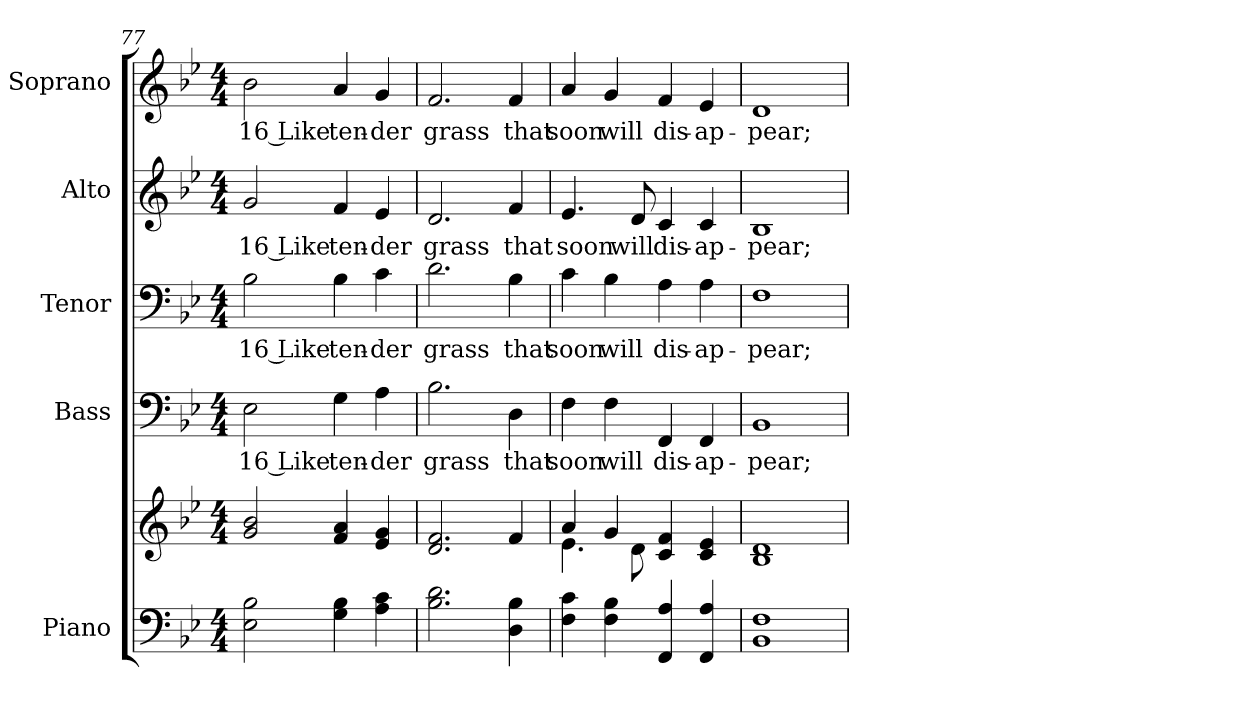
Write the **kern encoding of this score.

**kern	**kern	**kern	**text	**kern	**text	**kern	**text	**kern	**text
*part5	*part5	*part4	*part4	*part3	*part3	*part2	*part2	*part1	*part1
*staff6	*staff5	*staff4	*staff4	*staff3	*staff3	*staff2	*staff2	*staff1	*staff1
*I"Piano	*	*I"Bass	*	*I"Tenor	*	*I"Alto	*	*I"Soprano	*
*I'Pno.	*	*I'B.	*	*I'T.	*	*I'A.	*	*I'S.	*
!!LO:PB:g=z
*clefF4	*clefG2	*clefF4	*	*clefF4	*	*clefG2	*	*clefG2	*
*k[b-e-]	*k[b-e-]	*k[b-e-]	*	*k[b-e-]	*	*k[b-e-]	*	*k[b-e-]	*
*B-:	*B-:	*B-:	*	*B-:	*	*B-:	*	*B-:	*
*M4/4	*M4/4	*M4/4	*	*M4/4	*	*M4/4	*	*M4/4	*
=77	=77	=77	=77	=77	=77	=77	=77	=77	=77
!	!	!	!LO:LY:b:color=#000000	!	!	!	!	!	!
!	!	!	!	!	!LO:LY:b:color=#000000	!	!	!	!
!	!	!	!	!	!	!	!LO:LY:b:color=#000000	!	!
!	!	!	!	!	!	!	!	!	!LO:LY:b:color=#000000
2E-i\ 2B-i	2gi/ 2b-i	2E-i\	16 Like	2B-i\	16 Like	2gi/	16 Like	2b-i\	16 Like
!	!	!	!LO:LY:b:color=#000000	!	!	!	!	!	!
!	!	!	!	!	!LO:LY:b:color=#000000	!	!	!	!
!	!	!	!	!	!	!	!LO:LY:b:color=#000000	!	!
!	!	!	!	!	!	!	!	!	!LO:LY:b:color=#000000
4Gi\ 4B-i	4fi/ 4ai	4Gi\	ten-	4B-i\	ten-	4fi/	ten-	4ai/	ten-
!	!	!	!LO:LY:b:color=#000000	!	!	!	!	!	!
!	!	!	!	!	!LO:LY:b:color=#000000	!	!	!	!
!	!	!	!	!	!	!	!LO:LY:b:color=#000000	!	!
!	!	!	!	!	!	!	!	!	!LO:LY:b:color=#000000
4Ai\ 4ci	4e-i/ 4gi	4Ai\	-der	4ci\	-der	4e-i/	-der	4gi/	-der
=78	=78	=78	=78	=78	=78	=78	=78	=78	=78
!	!	!	!LO:LY:b:color=#000000	!	!	!	!	!	!
!	!	!	!	!	!LO:LY:b:color=#000000	!	!	!	!
!	!	!	!	!	!	!	!LO:LY:b:color=#000000	!	!
!	!	!	!	!	!	!	!	!	!LO:LY:b:color=#000000
2.B-i\ 2.di	2.di/ 2.fi	2.B-i\	grass	2.di\	grass	2.di/	grass	2.fi/	grass
!	!	!	!LO:LY:b:color=#000000	!	!	!	!	!	!
!	!	!	!	!	!LO:LY:b:color=#000000	!	!	!	!
!	!	!	!	!	!	!	!LO:LY:b:color=#000000	!	!
!	!	!	!	!	!	!	!	!	!LO:LY:b:color=#000000
4Di\ 4B-i	4fi/	4Di\	that	4B-i\	that	4fi/	that	4fi/	that
=79	=79	=79	=79	=79	=79	=79	=79	=79	=79
*	*^	*	*	*	*	*	*	*	*
!	!	!	!	!LO:LY:b:color=#000000	!	!	!	!	!	!
!	!	!	!	!	!	!LO:LY:b:color=#000000	!	!	!	!
!	!	!	!	!	!	!	!	!LO:LY:b:color=#000000	!	!
!	!	!	!	!	!	!	!	!	!	!LO:LY:b:color=#000000
4Fi\ 4ci	4ai/	4.e-i\	4Fi\	soon	4ci\	soon	4.e-i/	soon	4ai/	soon
!	!	!	!	!LO:LY:b:color=#000000	!	!	!	!	!	!
!	!	!	!	!	!	!LO:LY:b:color=#000000	!	!	!	!
!	!	!	!	!	!	!	!	!	!	!LO:LY:b:color=#000000
4Fi\ 4B-i	4gi/	.	4Fi\	will	4B-i\	will	.	.	4gi/	will
!	!	!	!	!	!	!	!	!LO:LY:b:color=#000000	!	!
.	.	8di\	.	.	.	.	8di/	will	.	.
!	!	!	!	!LO:LY:b:color=#000000	!	!	!	!	!	!
!	!	!	!	!	!	!LO:LY:b:color=#000000	!	!	!	!
!	!	!	!	!	!	!	!	!LO:LY:b:color=#000000	!	!
!	!	!	!	!	!	!	!	!	!	!LO:LY:b:color=#000000
4FFi/ 4Ai	4ci/ 4fi	2ryy	4FFi/	dis-	4Ai\	dis-	4ci/	dis-	4fi/	dis-
!	!	!	!	!LO:LY:b:color=#000000	!	!	!	!	!	!
!	!	!	!	!	!	!LO:LY:b:color=#000000	!	!	!	!
!	!	!	!	!	!	!	!	!LO:LY:b:color=#000000	!	!
!	!	!	!	!	!	!	!	!	!	!LO:LY:b:color=#000000
4FFi/ 4Ai	4ci/ 4e-i	.	4FFi/	-ap-	4Ai\	-ap-	4ci/	-ap-	4e-i/	-ap-
*	*v	*v	*	*	*	*	*	*	*	*
=80	=80	=80	=80	=80	=80	=80	=80	=80	=80
!	!	!	!LO:LY:b:color=#000000	!	!	!	!	!	!
!	!	!	!	!	!LO:LY:b:color=#000000	!	!	!	!
!	!	!	!	!	!	!	!LO:LY:b:color=#000000	!	!
!	!	!	!	!	!	!	!	!	!LO:LY:b:color=#000000
1BB-i 1Fi	1B-i 1di	1BB-i	-pear;	1Fi	-pear;	1B-i	-pear;	1di	-pear;
=	=	=	=	=	=	=	=	=	=
*-	*-	*-	*-	*-	*-	*-	*-	*-	*-
